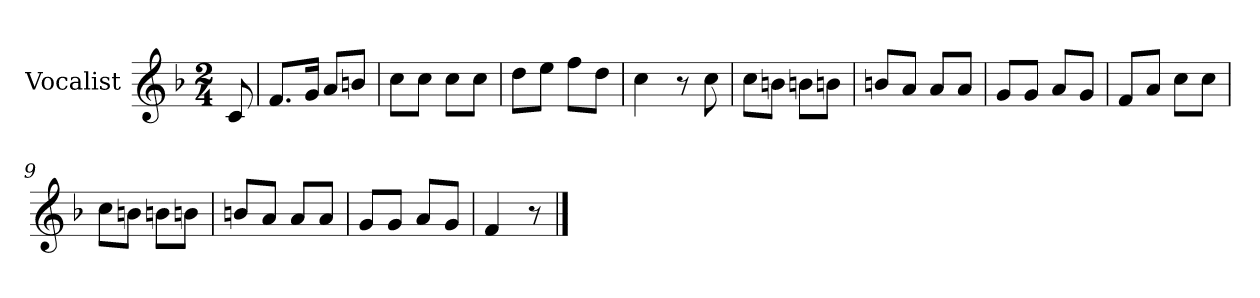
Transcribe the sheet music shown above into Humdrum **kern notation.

**kern
*part1
*staff1
*I"Vocalist
*k[b-]
*F:
*M2/4
=
8c
=1
8.fL
16gJk
8aL
8bnJ
=2
8ccL
8ccJ
8ccL
8ccJ
=3
8ddL
8eeJ
8ffL
8ddJ
=4
4cc
8r
8cc
=5
8ccL
8bnJ
8bnL
8bnJ
=6
8bnL
8aJ
8aL
8aJ
=7
8gL
8gJ
8aL
8gJ
=8
8fL
8aJ
8ccL
8ccJ
=9
8ccL
8bnJ
8bnL
8bnJ
=10
8bnL
8aJ
8aL
8aJ
=11
8gL
8gJ
8aL
8gJ
=12
4f
8r
==
*-
